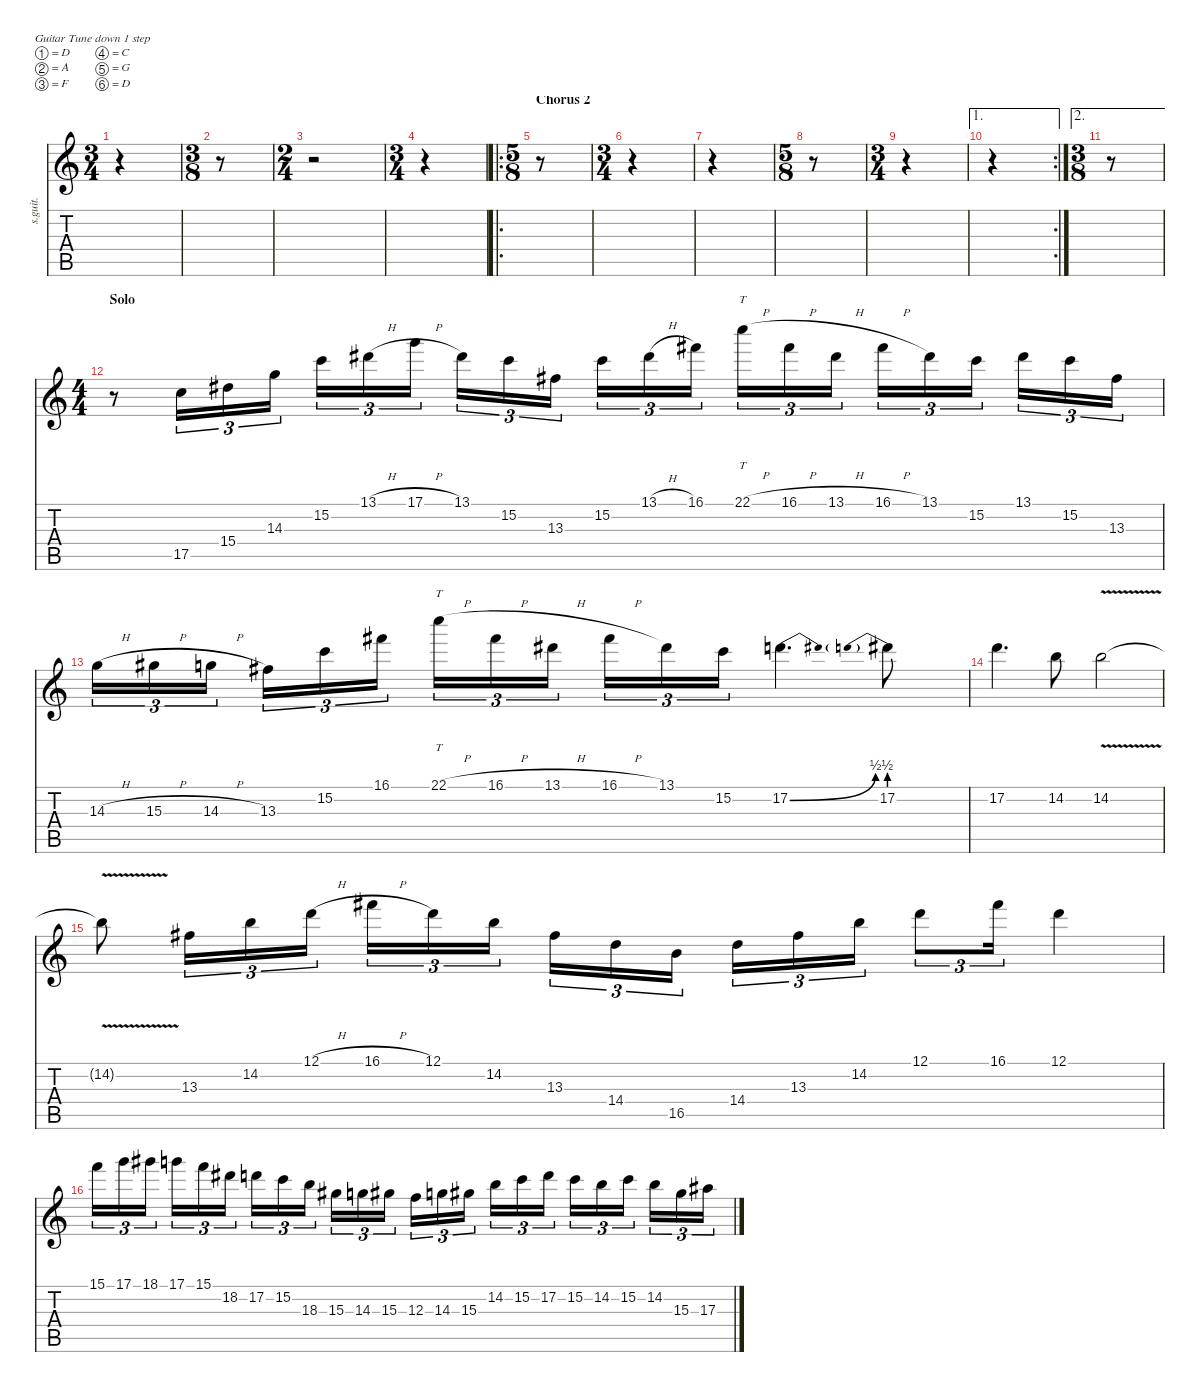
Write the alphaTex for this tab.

\defaultSystemsLayout 4
\hideDynamics
\bracketExtendMode nobrackets
\track ("Solo (Muhammed Suicmez)" "s.guit.") {instrument distortionguitar}
\staff {score tabs}
\tuning (D4 A3 F3 C3 G2 D2)
\ts (3 4)
\tempo (112 hide)
\clef g2
\ks c
r.4{dy f} |
\ts (3 8)
\beaming (8 2 2 2 2)
r.8 |
\ts (2 4)
\beaming (8 2 2 2 2)
r.2 |
\ts (3 4)
\beaming (8 2 2 2 2)
r.4 |
\ro
\ts (5 8)
\beaming (8 2 2 2 2)
\section ("" "Chorus 2")
r.8 |
\ts (3 4)
\beaming (8 2 2 2 2)
r.4 |
r.4 |
\ts (5 8)
\beaming (8 2 2 2 2)
r.8 |
\ts (3 4)
\beaming (8 2 2 2 2)
r.4 |
\ae 1
\rc 2
\tempo (104 hide)
r.4 |
\ae 2
\ts (3 8)
\beaming (8 2 2 2 2)
r.8 |
\ts (4 4)
\beaming (8 2 2 2 2)
\section ("" "Solo")
r.8 17.5.16{tu (3 2) lyrics (0 "") lyrics (1 "") lyrics (2 "") lyrics (3 "") lyrics (4 "")} 15.4{acc #}.16{tu (3 2) lyrics (0 "") lyrics (1 "") lyrics (2 "") lyrics (3 "") lyrics (4 "")} 14.3.16{tu (3 2) lyrics (0 "") lyrics (1 "") lyrics (2 "") lyrics (3 "") lyrics (4 "")} 15.2.16{tu (3 2) lyrics (0 "") lyrics (1 "") lyrics (2 "") lyrics (3 "") lyrics (4 "")} 13.1{h acc #}.16{tu (3 2) lyrics (0 "") lyrics (1 "") lyrics (2 "") lyrics (3 "") lyrics (4 "")} 17.1{h}.16{tu (3 2) lyrics (0 "") lyrics (1 "") lyrics (2 "") lyrics (3 "") lyrics (4 "")} 13.1{acc #}.16{tu (3 2) lyrics (0 "") lyrics (1 "") lyrics (2 "") lyrics (3 "") lyrics (4 "")} 15.2.16{tu (3 2) lyrics (0 "") lyrics (1 "") lyrics (2 "") lyrics (3 "") lyrics (4 "")} 13.3{acc #}.16{tu (3 2) lyrics (0 "") lyrics (1 "") lyrics (2 "") lyrics (3 "") lyrics (4 "")} 15.2.16{tu (3 2) lyrics (0 "") lyrics (1 "") lyrics (2 "") lyrics (3 "") lyrics (4 "")} 13.1{h acc #}.16{tu (3 2) lyrics (0 "") lyrics (1 "") lyrics (2 "") lyrics (3 "") lyrics (4 "")} 16.1{acc #}.16{tu (3 2) lyrics (0 "") lyrics (1 "") lyrics (2 "") lyrics (3 "") lyrics (4 "")} 22.1{h}.16{tt tu (3 2) lyrics (0 "") lyrics (1 "") lyrics (2 "") lyrics (3 "") lyrics (4 "")} 16.1{h acc #}.16{tu (3 2) lyrics (0 "") lyrics (1 "") lyrics (2 "") lyrics (3 "") lyrics (4 "")} 13.1{h acc #}.16{tu (3 2) lyrics (0 "") lyrics (1 "") lyrics (2 "") lyrics (3 "") lyrics (4 "")} 16.1{h acc #}.16{tu (3 2) lyrics (0 "") lyrics (1 "") lyrics (2 "") lyrics (3 "") lyrics (4 "")} 13.1{acc #}.16{tu (3 2) lyrics (0 "") lyrics (1 "") lyrics (2 "") lyrics (3 "") lyrics (4 "")} 15.2.16{tu (3 2) lyrics (0 "") lyrics (1 "") lyrics (2 "") lyrics (3 "") lyrics (4 "")} 13.1{acc #}.16{tu (3 2) lyrics (0 "") lyrics (1 "") lyrics (2 "") lyrics (3 "") lyrics (4 "")} 15.2.16{tu (3 2) lyrics (0 "") lyrics (1 "") lyrics (2 "") lyrics (3 "") lyrics (4 "")} 13.3{acc #}.16{tu (3 2) lyrics (0 "") lyrics (1 "") lyrics (2 "") lyrics (3 "") lyrics (4 "")} |
14.3{h}.16{tu (3 2) lyrics (0 "") lyrics (1 "") lyrics (2 "") lyrics (3 "") lyrics (4 "")} 15.3{h acc #}.16{tu (3 2) lyrics (0 "") lyrics (1 "") lyrics (2 "") lyrics (3 "") lyrics (4 "")} 14.3{h}.16{tu (3 2) lyrics (0 "") lyrics (1 "") lyrics (2 "") lyrics (3 "") lyrics (4 "")} 13.3{acc #}.16{tu (3 2) lyrics (0 "") lyrics (1 "") lyrics (2 "") lyrics (3 "") lyrics (4 "")} 15.2.16{tu (3 2) lyrics (0 "") lyrics (1 "") lyrics (2 "") lyrics (3 "") lyrics (4 "")} 16.1{acc #}.16{tu (3 2) lyrics (0 "") lyrics (1 "") lyrics (2 "") lyrics (3 "") lyrics (4 "")} 22.1{h}.16{tt tu (3 2) lyrics (0 "") lyrics (1 "") lyrics (2 "") lyrics (3 "") lyrics (4 "")} 16.1{h acc #}.16{tu (3 2) lyrics (0 "") lyrics (1 "") lyrics (2 "") lyrics (3 "") lyrics (4 "")} 13.1{h acc #}.16{tu (3 2) lyrics (0 "") lyrics (1 "") lyrics (2 "") lyrics (3 "") lyrics (4 "")} 16.1{h acc #}.16{tu (3 2) lyrics (0 "") lyrics (1 "") lyrics (2 "") lyrics (3 "") lyrics (4 "")} 13.1{acc #}.16{tu (3 2) lyrics (0 "") lyrics (1 "") lyrics (2 "") lyrics (3 "") lyrics (4 "")} 15.2.16{tu (3 2) lyrics (0 "") lyrics (1 "") lyrics (2 "") lyrics (3 "") lyrics (4 "")} 17.2{be (bend 0 0 15 2)}.4{d lyrics (0 "") lyrics (1 "") lyrics (2 "") lyrics (3 "") lyrics (4 "")} 17.2{be (prebend 0 2 60 2)}.8{lyrics (0 "") lyrics (1 "") lyrics (2 "") lyrics (3 "") lyrics (4 "")} |
17.2.4{d lyrics (0 "") lyrics (1 "") lyrics (2 "") lyrics (3 "") lyrics (4 "")} 14.2.8{lyrics (0 "") lyrics (1 "") lyrics (2 "") lyrics (3 "") lyrics (4 "")} 14.2{v}.2{lyrics (0 "") lyrics (1 "") lyrics (2 "") lyrics (3 "") lyrics (4 "")} |
14.2{v t}.8{lyrics (0 "") lyrics (1 "") lyrics (2 "") lyrics (3 "") lyrics (4 "")} 13.3{acc #}.16{tu (3 2) lyrics (0 "") lyrics (1 "") lyrics (2 "") lyrics (3 "") lyrics (4 "")} 14.2.16{tu (3 2) lyrics (0 "") lyrics (1 "") lyrics (2 "") lyrics (3 "") lyrics (4 "")} 12.1{h}.16{tu (3 2) lyrics (0 "") lyrics (1 "") lyrics (2 "") lyrics (3 "") lyrics (4 "")} 16.1{h acc #}.16{tu (3 2) lyrics (0 "") lyrics (1 "") lyrics (2 "") lyrics (3 "") lyrics (4 "")} 12.1.16{tu (3 2) lyrics (0 "") lyrics (1 "") lyrics (2 "") lyrics (3 "") lyrics (4 "")} 14.2.16{tu (3 2) lyrics (0 "") lyrics (1 "") lyrics (2 "") lyrics (3 "") lyrics (4 "")} 13.3{acc #}.16{tu (3 2) lyrics (0 "") lyrics (1 "") lyrics (2 "") lyrics (3 "") lyrics (4 "")} 14.4.16{tu (3 2) lyrics (0 "") lyrics (1 "") lyrics (2 "") lyrics (3 "") lyrics (4 "")} 16.5.16{tu (3 2) lyrics (0 "") lyrics (1 "") lyrics (2 "") lyrics (3 "") lyrics (4 "")} 14.4.16{tu (3 2) lyrics (0 "") lyrics (1 "") lyrics (2 "") lyrics (3 "") lyrics (4 "")} 13.3{acc #}.16{tu (3 2) lyrics (0 "") lyrics (1 "") lyrics (2 "") lyrics (3 "") lyrics (4 "")} 14.2.16{tu (3 2) lyrics (0 "") lyrics (1 "") lyrics (2 "") lyrics (3 "") lyrics (4 "")} 12.1.8{tu (3 2) lyrics (0 "") lyrics (1 "") lyrics (2 "") lyrics (3 "") lyrics (4 "")} 16.1{acc #}.16{tu (3 2) lyrics (0 "") lyrics (1 "") lyrics (2 "") lyrics (3 "") lyrics (4 "")} 12.1.4{lyrics (0 "") lyrics (1 "") lyrics (2 "") lyrics (3 "") lyrics (4 "")} |
15.1.16{tu (3 2) lyrics (0 "") lyrics (1 "") lyrics (2 "") lyrics (3 "") lyrics (4 "")} 17.1.16{tu (3 2) lyrics (0 "") lyrics (1 "") lyrics (2 "") lyrics (3 "") lyrics (4 "")} 18.1{acc #}.16{tu (3 2) lyrics (0 "") lyrics (1 "") lyrics (2 "") lyrics (3 "") lyrics (4 "")} 17.1.16{tu (3 2) lyrics (0 "") lyrics (1 "") lyrics (2 "") lyrics (3 "") lyrics (4 "")} 15.1.16{tu (3 2) lyrics (0 "") lyrics (1 "") lyrics (2 "") lyrics (3 "") lyrics (4 "")} 18.2{acc #}.16{tu (3 2) lyrics (0 "") lyrics (1 "") lyrics (2 "") lyrics (3 "") lyrics (4 "")} 17.2.16{tu (3 2) lyrics (0 "") lyrics (1 "") lyrics (2 "") lyrics (3 "") lyrics (4 "")} 15.2.16{tu (3 2) lyrics (0 "") lyrics (1 "") lyrics (2 "") lyrics (3 "") lyrics (4 "")} 18.3.16{tu (3 2) lyrics (0 "") lyrics (1 "") lyrics (2 "") lyrics (3 "") lyrics (4 "")} 15.3{acc #}.16{tu (3 2) lyrics (0 "") lyrics (1 "") lyrics (2 "") lyrics (3 "") lyrics (4 "")} 14.3.16{tu (3 2) lyrics (0 "") lyrics (1 "") lyrics (2 "") lyrics (3 "") lyrics (4 "")} 15.3{acc #}.16{tu (3 2) lyrics (0 "") lyrics (1 "") lyrics (2 "") lyrics (3 "") lyrics (4 "")} 12.3.16{tu (3 2) lyrics (0 "") lyrics (1 "") lyrics (2 "") lyrics (3 "") lyrics (4 "")} 14.3.16{tu (3 2) lyrics (0 "") lyrics (1 "") lyrics (2 "") lyrics (3 "") lyrics (4 "")} 15.3{acc #}.16{tu (3 2) lyrics (0 "") lyrics (1 "") lyrics (2 "") lyrics (3 "") lyrics (4 "")} 14.2.16{tu (3 2) lyrics (0 "") lyrics (1 "") lyrics (2 "") lyrics (3 "") lyrics (4 "")} 15.2.16{tu (3 2) lyrics (0 "") lyrics (1 "") lyrics (2 "") lyrics (3 "") lyrics (4 "")} 17.2.16{tu (3 2) lyrics (0 "") lyrics (1 "") lyrics (2 "") lyrics (3 "") lyrics (4 "")} 15.2.16{tu (3 2) lyrics (0 "") lyrics (1 "") lyrics (2 "") lyrics (3 "") lyrics (4 "")} 14.2.16{tu (3 2) lyrics (0 "") lyrics (1 "") lyrics (2 "") lyrics (3 "") lyrics (4 "")} 15.2.16{tu (3 2) lyrics (0 "") lyrics (1 "") lyrics (2 "") lyrics (3 "") lyrics (4 "")} 14.2.16{tu (3 2) lyrics (0 "") lyrics (1 "") lyrics (2 "") lyrics (3 "") lyrics (4 "")} 15.3{acc #}.16{tu (3 2) lyrics (0 "") lyrics (1 "") lyrics (2 "") lyrics (3 "") lyrics (4 "")} 17.3{acc #}.16{tu (3 2) lyrics (0 "") lyrics (1 "") lyrics (2 "") lyrics (3 "") lyrics (4 "")}
